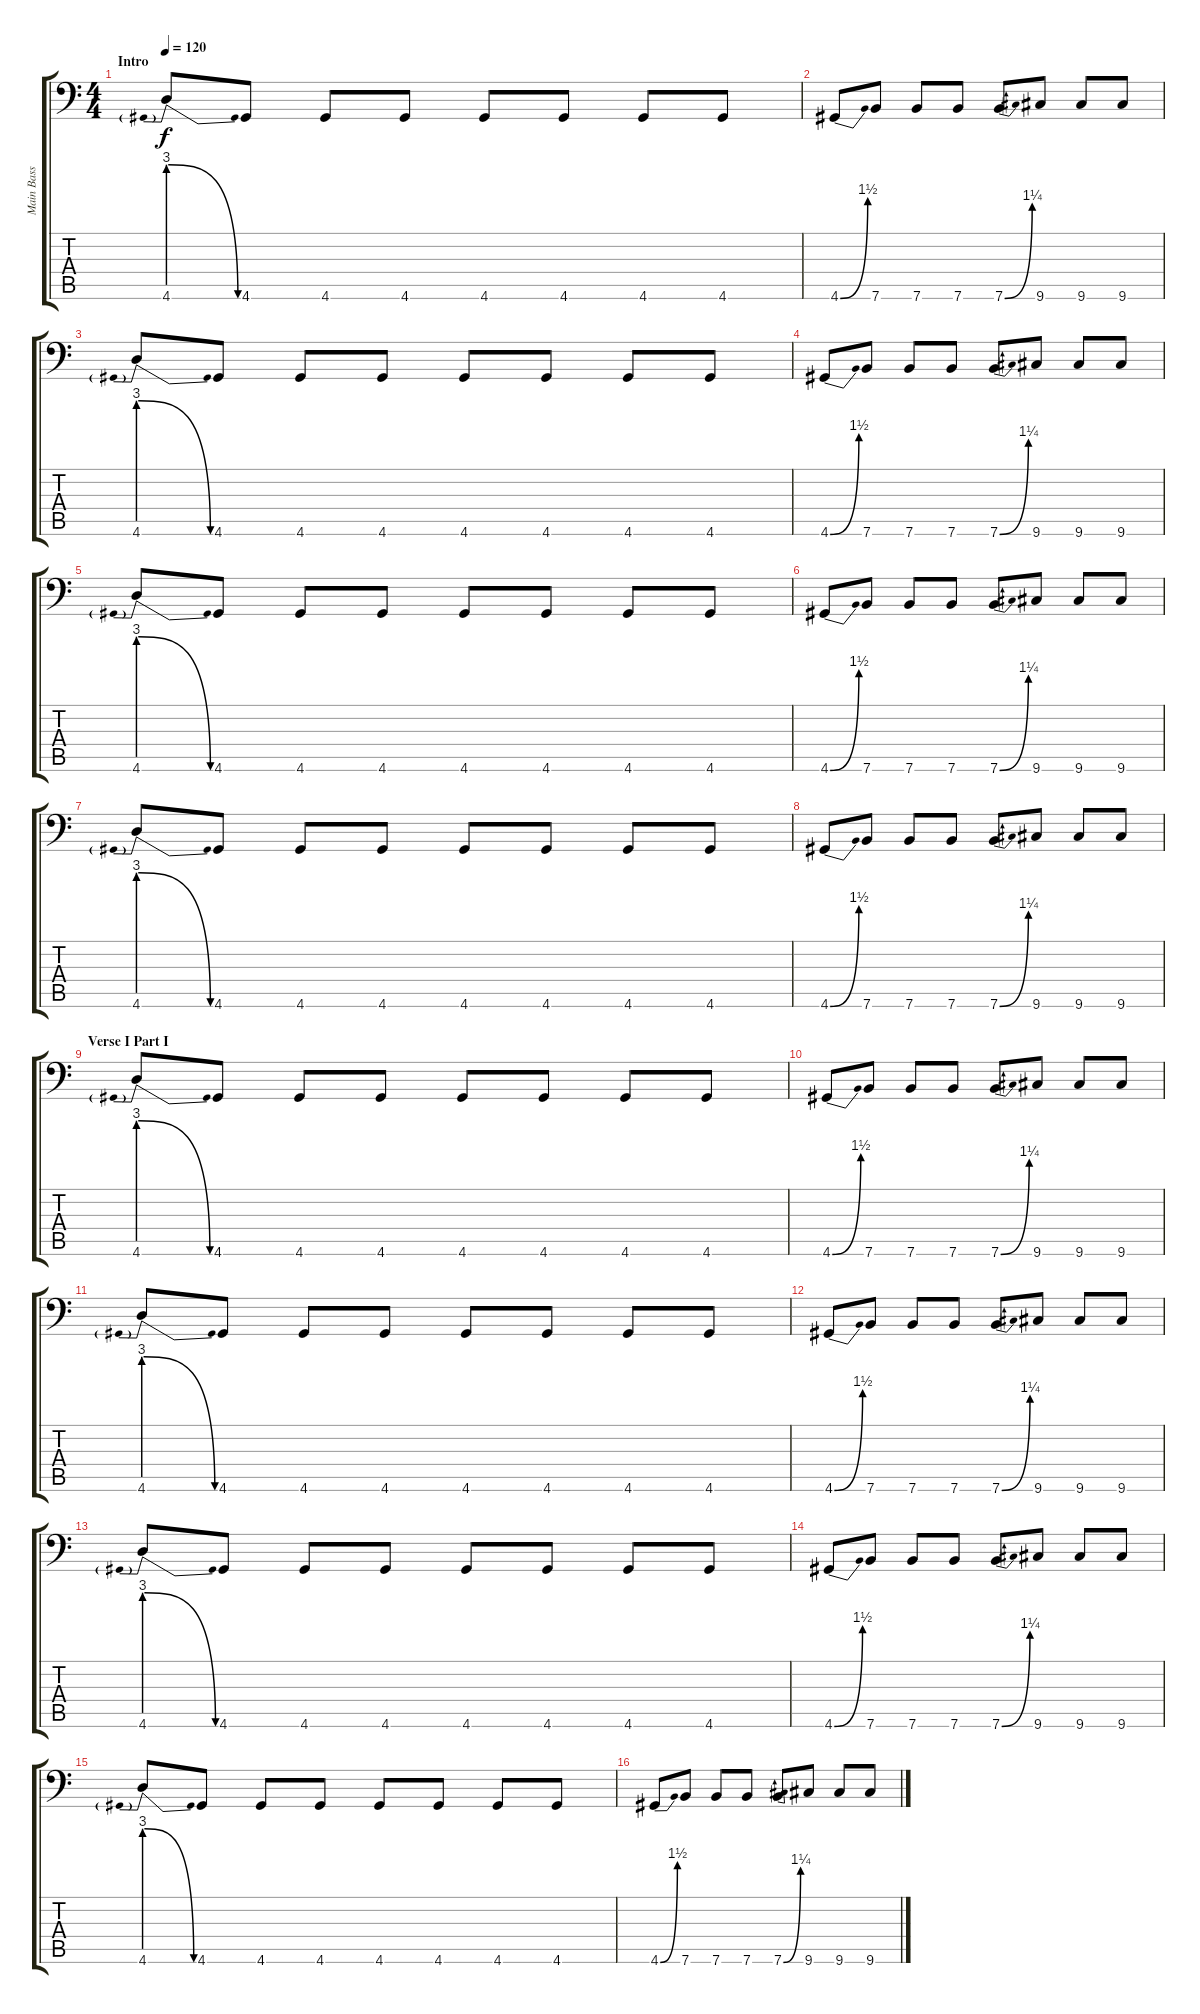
\track ("Main Bass" "Main Bass") {instrument electricbassfinger}
\staff {score tabs}
\tuning (E3 B2 G2 D2 A1 E1) {hide}
\ts (4 4)
\section ("" "Intro")
\tempo 120
\clef f4
\ks c
4.6{be (prebendrelease 0 12 60 0)}.8{dy f instrument electricbassfinger} 4.6.8 4.6.8 4.6.8 4.6.8 4.6.8 4.6.8 4.6.8 |
4.6{be (bend 0 0 60 6)}.8 7.6.8 7.6.8 7.6.8 7.6{be (bend 0 0 60 5)}.8 9.6.8 9.6.8 9.6.8 |
4.6{be (prebendrelease 0 12 60 0)}.8 4.6.8 4.6.8 4.6.8 4.6.8 4.6.8 4.6.8 4.6.8 |
4.6{be (bend 0 0 60 6)}.8 7.6.8 7.6.8 7.6.8 7.6{be (bend 0 0 60 5)}.8 9.6.8 9.6.8 9.6.8 |
4.6{be (prebendrelease 0 12 60 0)}.8 4.6.8 4.6.8 4.6.8 4.6.8 4.6.8 4.6.8 4.6.8 |
4.6{be (bend 0 0 60 6)}.8 7.6.8 7.6.8 7.6.8 7.6{be (bend 0 0 60 5)}.8 9.6.8 9.6.8 9.6.8 |
4.6{be (prebendrelease 0 12 60 0)}.8 4.6.8 4.6.8 4.6.8 4.6.8 4.6.8 4.6.8 4.6.8 |
4.6{be (bend 0 0 60 6)}.8 7.6.8 7.6.8 7.6.8 7.6{be (bend 0 0 60 5)}.8 9.6.8 9.6.8 9.6.8 |
\section ("" "Verse I Part I")
4.6{be (prebendrelease 0 12 60 0)}.8 4.6.8 4.6.8 4.6.8 4.6.8 4.6.8 4.6.8 4.6.8 |
4.6{be (bend 0 0 60 6)}.8 7.6.8 7.6.8 7.6.8 7.6{be (bend 0 0 60 5)}.8 9.6.8 9.6.8 9.6.8 |
4.6{be (prebendrelease 0 12 60 0)}.8 4.6.8 4.6.8 4.6.8 4.6.8 4.6.8 4.6.8 4.6.8 |
4.6{be (bend 0 0 60 6)}.8 7.6.8 7.6.8 7.6.8 7.6{be (bend 0 0 60 5)}.8 9.6.8 9.6.8 9.6.8 |
4.6{be (prebendrelease 0 12 60 0)}.8 4.6.8 4.6.8 4.6.8 4.6.8 4.6.8 4.6.8 4.6.8 |
4.6{be (bend 0 0 60 6)}.8 7.6.8 7.6.8 7.6.8 7.6{be (bend 0 0 60 5)}.8 9.6.8 9.6.8 9.6.8 |
4.6{be (prebendrelease 0 12 60 0)}.8 4.6.8 4.6.8 4.6.8 4.6.8 4.6.8 4.6.8 4.6.8 |
4.6{be (bend 0 0 60 6)}.8 7.6.8 7.6.8 7.6.8 7.6{be (bend 0 0 60 5)}.8 9.6.8 9.6.8 9.6.8
